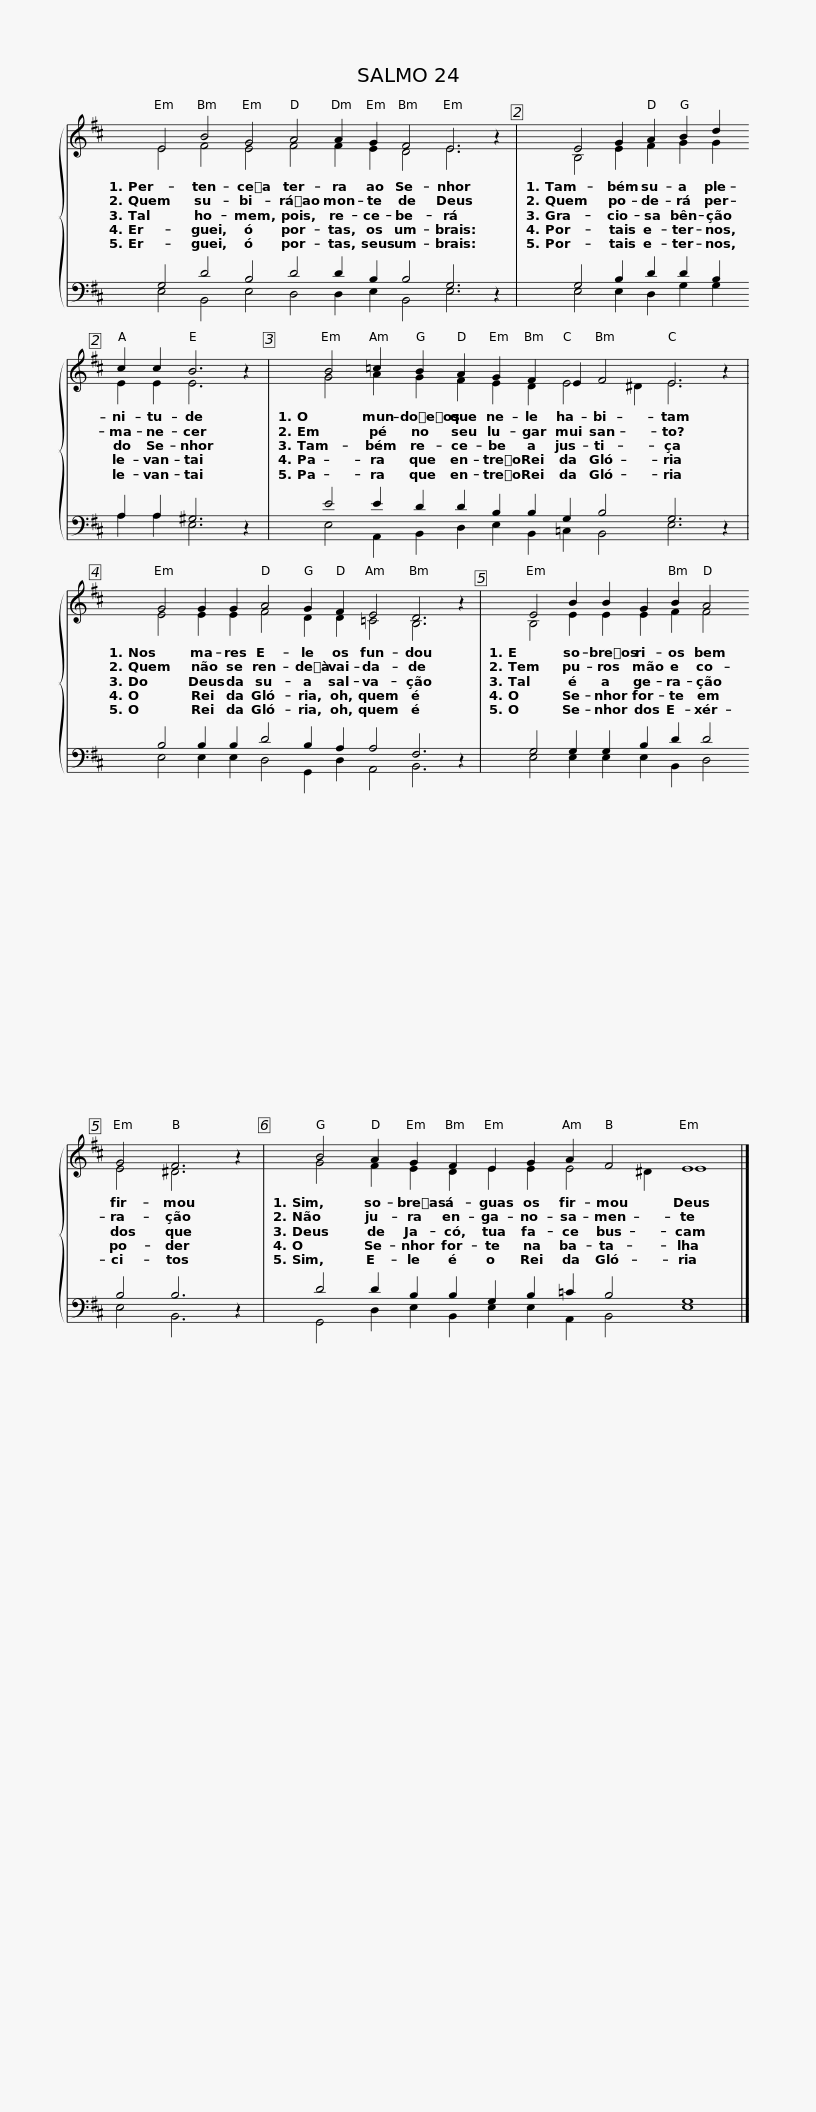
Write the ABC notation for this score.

X:1
%%score { ( 1 2 ) | ( 3 4 ) }
L:1/8
M:none
I:linebreak $
K:D
V:1 treble
V:2 treble
V:3 bass
V:4 bass
V:1
 E4 B4 G4 A4 A2 G2 F4 E6 z2 | E4 G2 A2 B2 d2 c2 c2 B6 z2 |$ B4 =c2 B2 A2 G2 F2 E2 F4 E6 z2 | G4 G2 G2 A4 G2 F2 E4 D6 z2 |$ E4 B2 B2 G2 B2 A4 G4 F6 z2 | %5
 B4 A2 G2 F2 E2 G2 A2 F4 E8 |] %6
V:2
 E4 F4 E4 F4 F2 E2 D4 E6 x2 | B,4 E2 F2 G2 G2 E2 E2 E6 x2 |$ G4 A2 G2 F2 E2 D2 E4 ^D2 E6 x2 | E4 E2 E2 F4 D2 D2 =C4 B,6 x2 |$ B,4 E2 E2 E2 F2 F4 E4 ^D6 x2 | %5
 G4 F2 E2 D2 E2 E2 E4 ^D2 E8 |] %6
V:3
 G,4 D4 B,4 D4 D2 B,2 B,4 G,6 z2 | G,4 B,2 D2 D2 B,2 A,2 A,2 ^G,6 z2 |$ E4 E2 D2 D2 B,2 B,2 G,2 B,4 G,6 z2 | B,4 B,2 B,2 D4 B,2 A,2 A,4 F,6 z2 |$ G,4 G,2 G,2 B,2 D2 D4 B,4 B,6 z2 | %5
 D4 D2 B,2 B,2 G,2 B,2 =C2 B,4 G,8 |] %6
V:4
 E,4 B,,4 E,4 D,4 D,2 E,2 B,,4 E,6 x2 | E,4 E,2 D,2 G,2 G,2 A,2 A,2 E,6 x2 |$ E,4 A,,2 B,,2 D,2 E,2 B,,2 =C,2 B,,4 E,6 x2 | E,4 E,2 E,2 D,4 G,,2 D,2 A,,4 B,,6 x2 |$ E,4 E,2 E,2 E,2 B,,2 D,4 E,4 B,,6 x2 | %5
 G,,4 D,2 E,2 B,,2 E,2 E,2 A,,2 B,,4 E,8 |] %6
